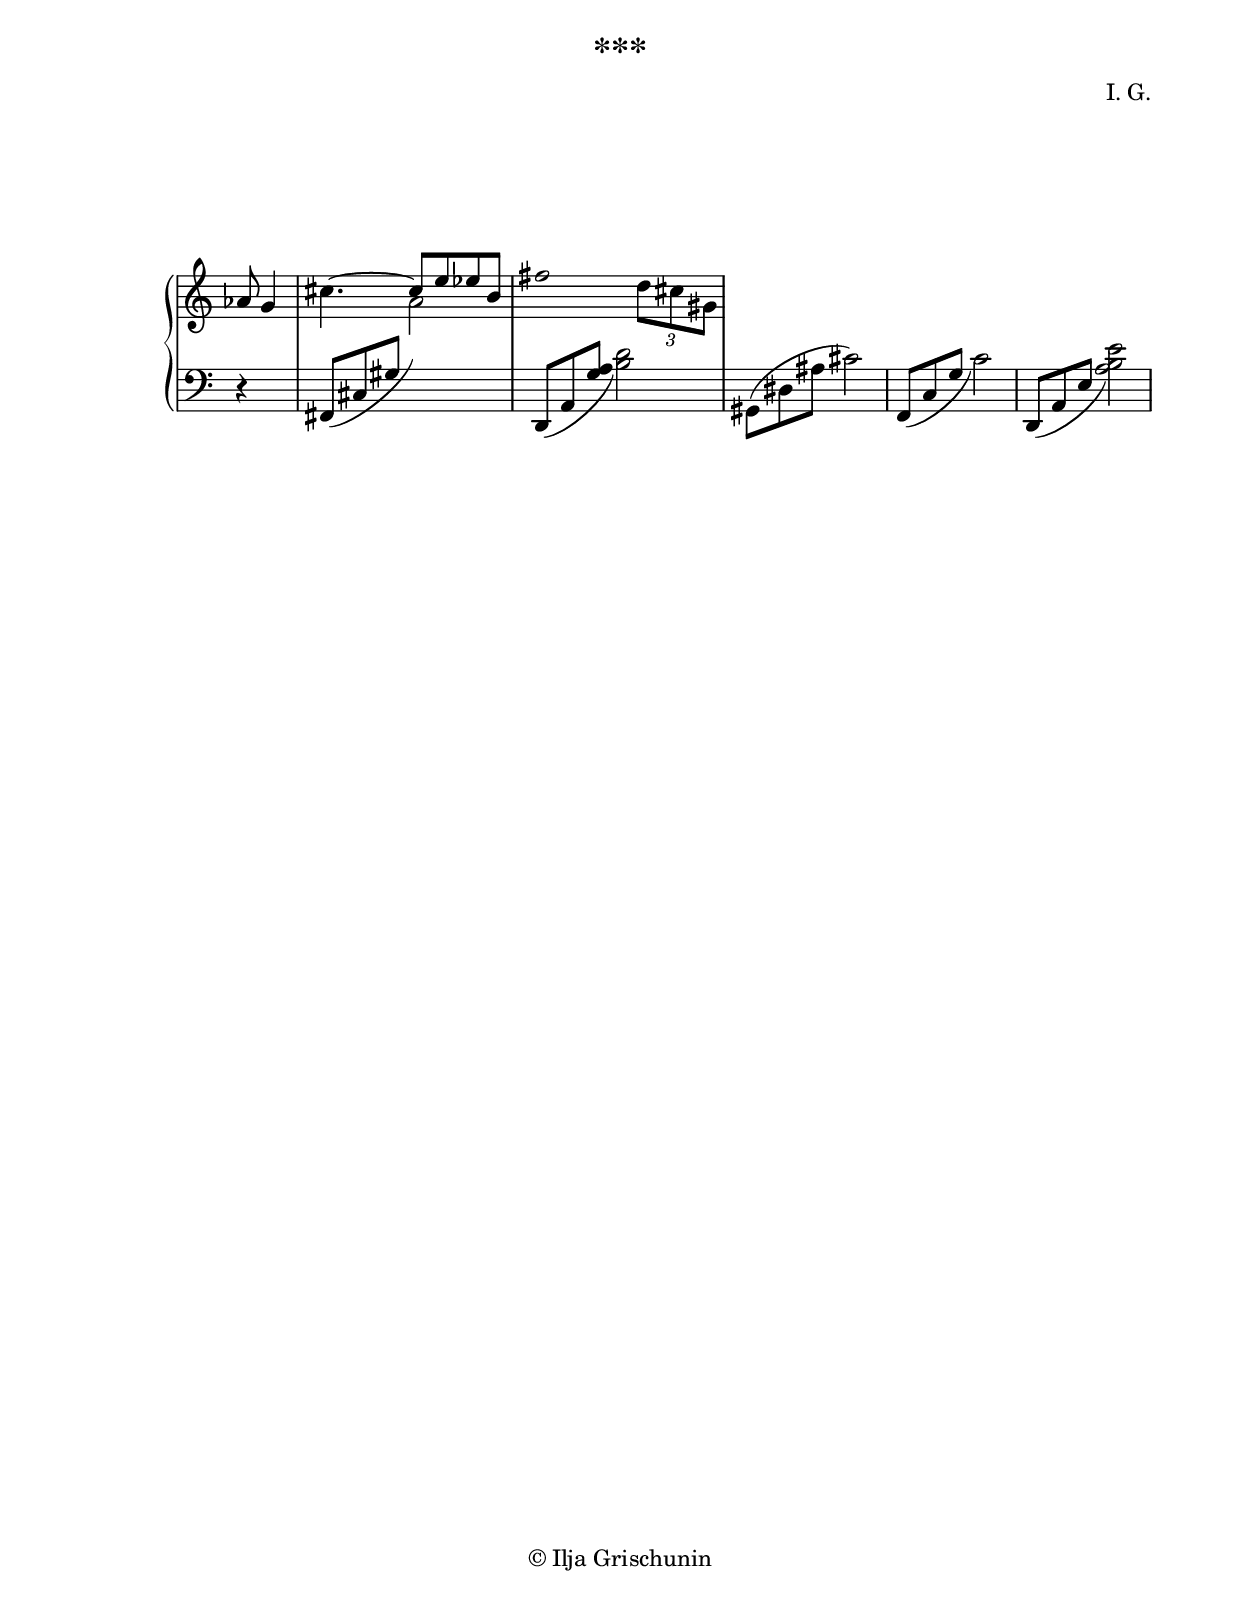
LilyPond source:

\version "2.19.15"
%\version "2.18.0"

\language "deutsch"

\header {
  title = "***"
  %meter = ""
  composer = "I. G."
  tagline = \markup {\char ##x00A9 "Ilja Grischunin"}
}

\paper {
  #(set-paper-size "a4")
  top-system-spacing #'basic-distance = #25
  top-markup-spacing #'basic-distance = #15
  markup-system-spacing #'basic-distance = #25
  system-system-spacing #'basic-distance = #30
  last-bottom-spacing #'basic-distance = #25
  left-margin = 15
  right-margin = 15
  %two-sided = ##t
  %inner-margin = 25
  %outer-margin = 15
}

\layout {
  \context {
    \PianoStaff
    \consists #Span_stem_engraver
  }
  \context {
    \Staff
    \remove "Time_signature_engraver"
    %\remove "Clef_engraver"
  }
  \context{
    \Score
    %\override StaffGrouper.staff-staff-spacing.basic-distance = #13
    \remove "Bar_number_engraver"
  }
}

%%%%%%%%% SCRIPTS %%%%%%%%%
pocoCr = #(make-music 'CrescendoEvent
            'span-type 'text
            'span-text "poco cresc.")
pocoDim = #(make-music 'CrescendoEvent
             'span-type 'text
             'span-text "poco dimin.")
top = \change Staff = "RH"
bot = \change Staff = "LH"

%%%%%%%%% INCLUDE %%%%%%%%%


%%%%%%%%%%% RH %%%%%%%%%%%%
rechts = \relative {
  \clef treble
  %\time 7/8
  %\compoundMeter #'((3 8) (2 4))
  \compoundMeter #'((3 4 8))
  \partial 4.
  as'8 g4
  cis4.~
  \stemUp
  cis8 e es h
  <<
    {
      \once \override Stem.stencil = ##f
      fis'2
    }
    \\
    {
      s4. s4 \tuplet 3/2 {d8 cis gis}
    }
  >>
}

%%%%%%%%%%% LH %%%%%%%%%%%%
links = \relative {
  \clef bass
  %\time 7/8
  \compoundMeter #'((3 4 8))
  \partial 4.
  r4 s8
  fis,8_( cis' gis'
  \stemDown
  \top a'2) \bot
  \stemNeutral
  d,,,8_( a' <g' a> <h d>2)
  gis,8( dis' ais' cis2)
  f,,8_( c' g' c2)
  d,,8_( a' e' <a h e>2)
}

%%%%%%%%%%%%D%%%%%%%%%%%%
dynamic = {
  \override DynamicTextSpanner.style = #'none
  \override Hairpin.to-barline = ##f

}

%%%%%%%%%%%%%%%%%%%%%%
\score {
  \new PianoStaff <<
    \new Staff = "RH" \rechts
    \new Dynamics = "DYN" \dynamic
    \new Staff = "LH" \links
  >>
}